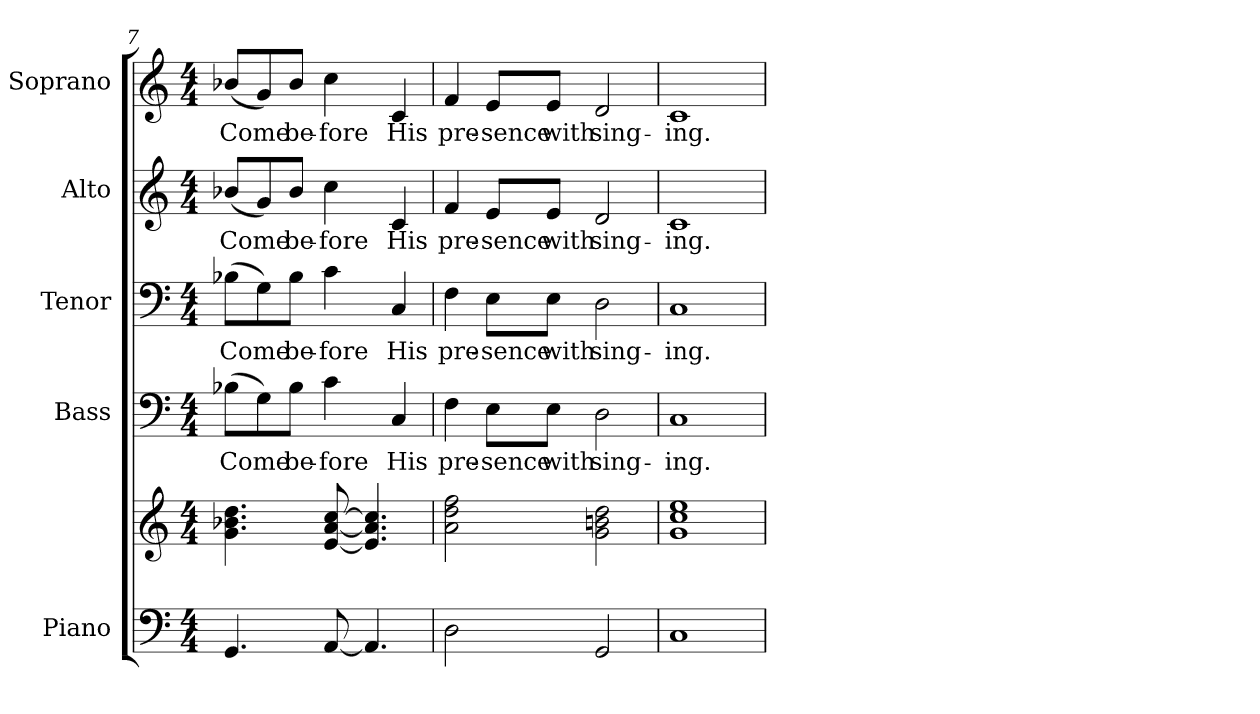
**kern	**kern	**kern	**text	**kern	**text	**kern	**text	**kern	**text
*part5	*part5	*part4	*part4	*part3	*part3	*part2	*part2	*part1	*part1
*staff6	*staff5	*staff4	*staff4	*staff3	*staff3	*staff2	*staff2	*staff1	*staff1
*I"Piano	*	*I"Bass	*	*I"Tenor	*	*I"Alto	*	*I"Soprano	*
*I'Pno.	*	*I'B.	*	*I'T.	*	*I'A.	*	*I'S.	*
!!LO:PB:g=z
*clefF4	*clefG2	*clefF4	*	*clefF4	*	*clefG2	*	*clefG2	*
*k[]	*k[]	*k[]	*	*k[]	*	*k[]	*	*k[]	*
*C:	*C:	*C:	*	*C:	*	*C:	*	*C:	*
*M4/4	*M4/4	*M4/4	*	*M4/4	*	*M4/4	*	*M4/4	*
=7	=7	=7	=7	=7	=7	=7	=7	=7	=7
!	!	!	!LO:LY:b:color=#000000	!	!	!	!	!	!
!	!	!	!	!	!LO:LY:b:color=#000000	!	!	!	!
!	!	!	!	!	!	!	!LO:LY:b:color=#000000	!	!
!	!	!	!	!	!	!	!	!	!LO:LY:b:color=#000000
4.GGi/	4.gi\ 4.b-Xi 4.ddi	(8B-Xi\L	Come	(8B-Xi\L	Come	(8b-Xi/L	Come	(8b-Xi/L	Come
.	.	8Gi\)	.	8Gi\)	.	8gi/)	.	8gi/)	.
!	!	!	!LO:LY:b:color=#000000	!	!	!	!	!	!
!	!	!	!	!	!LO:LY:b:color=#000000	!	!	!	!
!	!	!	!	!	!	!	!LO:LY:b:color=#000000	!	!
!	!	!	!	!	!	!	!	!	!LO:LY:b:color=#000000
.	.	8B-i\J	be-	8B-i\J	be-	8b-i/J	be-	8b-i/J	be-
!	!	!	!LO:LY:b:color=#000000	!	!	!	!	!	!
!	!	!	!	!	!LO:LY:b:color=#000000	!	!	!	!
!	!	!	!	!	!	!	!LO:LY:b:color=#000000	!	!
!	!	!	!	!	!	!	!	!	!LO:LY:b:color=#000000
[<8AAi/	[<8ei/ [<8ai [>8cci	4ci\	-fore	4ci\	-fore	4cci\	-fore	4cci\	-fore
4.AAi/]	4.ei/] 4.ai] 4.cci]	.	.	.	.	.	.	.	.
!	!	!	!LO:LY:b:color=#000000	!	!	!	!	!	!
!	!	!	!	!	!LO:LY:b:color=#000000	!	!	!	!
!	!	!	!	!	!	!	!LO:LY:b:color=#000000	!	!
!	!	!	!	!	!	!	!	!	!LO:LY:b:color=#000000
.	.	4Ci/	His	4Ci/	His	4ci/	His	4ci/	His
=8	=8	=8	=8	=8	=8	=8	=8	=8	=8
!	!	!	!LO:LY:b:color=#000000	!	!	!	!	!	!
!	!	!	!	!	!LO:LY:b:color=#000000	!	!	!	!
!	!	!	!	!	!	!	!LO:LY:b:color=#000000	!	!
!	!	!	!	!	!	!	!	!	!LO:LY:b:color=#000000
2Di\	2ai\ 2ddi 2ffi	4Fi\	pre-	4Fi\	pre-	4fi/	pre-	4fi/	pre-
!	!	!	!LO:LY:b:color=#000000	!	!	!	!	!	!
!	!	!	!	!	!LO:LY:b:color=#000000	!	!	!	!
!	!	!	!	!	!	!	!LO:LY:b:color=#000000	!	!
!	!	!	!	!	!	!	!	!	!LO:LY:b:color=#000000
.	.	8Ei\L	-sence	8Ei\L	-sence	8ei/L	-sence	8ei/L	-sence
!	!	!	!LO:LY:b:color=#000000	!	!	!	!	!	!
!	!	!	!	!	!LO:LY:b:color=#000000	!	!	!	!
!	!	!	!	!	!	!	!LO:LY:b:color=#000000	!	!
!	!	!	!	!	!	!	!	!	!LO:LY:b:color=#000000
.	.	8Ei\J	with	8Ei\J	with	8ei/J	with	8ei/J	with
!	!	!	!LO:LY:b:color=#000000	!	!	!	!	!	!
!	!	!	!	!	!LO:LY:b:color=#000000	!	!	!	!
!	!	!	!	!	!	!	!LO:LY:b:color=#000000	!	!
!	!	!	!	!	!	!	!	!	!LO:LY:b:color=#000000
2GGi/	2gi\ 2bni 2ddi	2Di\	sing-	2Di\	sing-	2di/	sing-	2di/	sing-
!!LO:PB:g=z
=9	=9	=9	=9	=9	=9	=9	=9	=9	=9
!	!	!	!LO:LY:b:color=#000000	!	!	!	!	!	!
!	!	!	!	!	!LO:LY:b:color=#000000	!	!	!	!
!	!	!	!	!	!	!	!LO:LY:b:color=#000000	!	!
!	!	!	!	!	!	!	!	!	!LO:LY:b:color=#000000
1Ci	1gi 1cci 1eei	1Ci	-ing.	1Ci	-ing.	1ci	-ing.	1ci	-ing.
=	=	=	=	=	=	=	=	=	=
*-	*-	*-	*-	*-	*-	*-	*-	*-	*-
